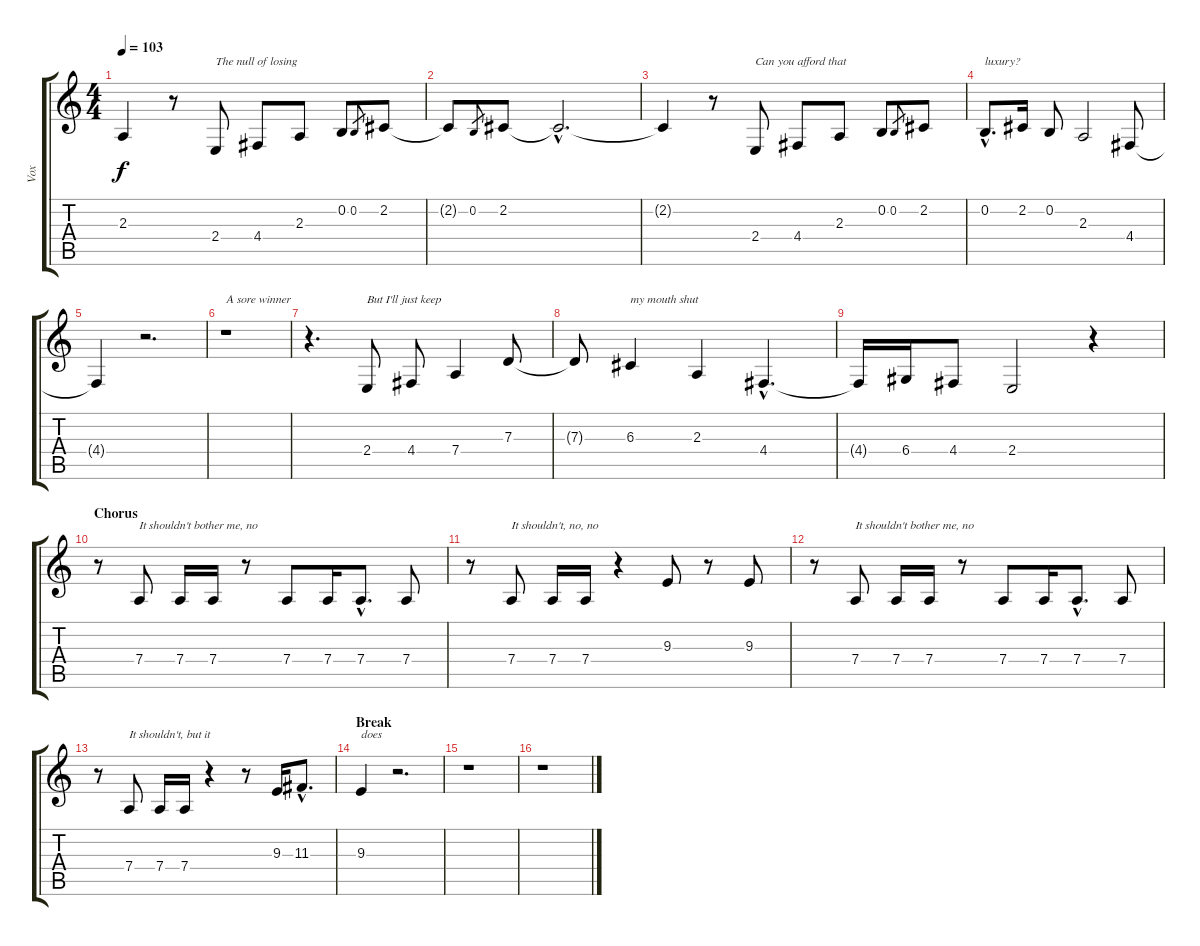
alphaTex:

\track ("Vox" "Vox") {instrument clarinet}
\staff {score tabs}
\tuning (E4 B3 G3 D3 A2 E2) {hide}
\ts (4 4)
\tempo 103
\clef g2
\ks c
2.3{t}.4{dy f} r.8 2.4.8{txt "The null of losing"} 4.4.8 2.3.8 0.2.8 0.2.8{gr} 2.2.8 |
2.2{t}.8 0.2.8{gr} 2.2.8 2.2{hac t}.2{d} |
2.2{t}.4 r.8 2.4.8{txt "Can you afford that"} 4.4.8 2.3.8 0.2.8 0.2.8{gr} 2.2.8 |
0.2{hac}.8{d txt "luxury?"} 2.2.16 0.2.8 2.3.2 4.4.8 |
4.4{t}.4 r.2{d} |
r.1{txt "A sore winner"} |
r.4{d} 2.4.8{txt "But I'll just keep"} 4.4.8 7.4.4 7.3.8 |
7.3{t}.8 6.3.4{txt "my mouth shut"} 2.3.4 4.4{hac}.4{d} |
4.4{t}.16 6.4.16 4.4.8 2.4.2 r.4 |
\section ("" "Chorus")
r.8 7.4.8{txt "It shouldn't bother me, no"} 7.4.16 7.4.16 r.8 7.4.8 7.4.16 7.4{hac}.8{d} 7.4.8 |
r.8 7.4.8{txt "It shouldn't, no, no"} 7.4.16 7.4.16 r.4 9.3.8 r.8 9.3.8 |
r.8 7.4.8{txt "It shouldn't bother me, no"} 7.4.16 7.4.16 r.8 7.4.8 7.4.16 7.4{hac}.8{d} 7.4.8 |
r.8 7.4.8{txt "It shouldn't, but it"} 7.4.16 7.4.16 r.4 r.8 9.3.16 11.3{hac}.8{d} |
\section ("" "Break")
9.3.4{txt "does"} r.2{d} |
r.1 |
r.1
